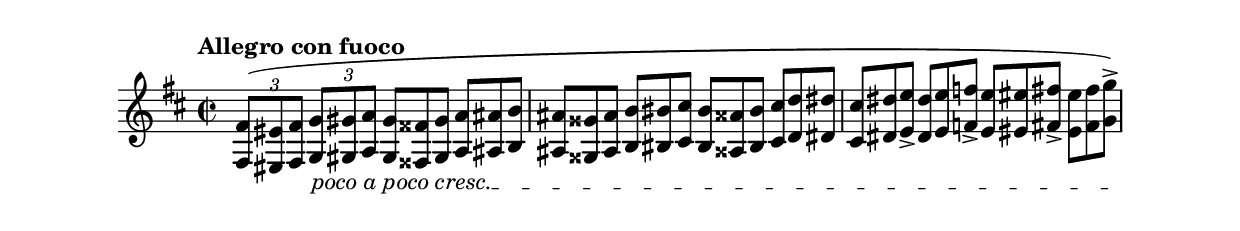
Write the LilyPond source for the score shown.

\version "2.15.30"
\include "indice.ily"
\new Staff  \relative f {
  \time 2/2
  \key b \minor
  \clef treble
  \tempo "Allegro con fuoco"
  \set Timing.baseMoment = #(ly:make-moment 1 4)
  \set Timing.beatStructure = #'(1 1 1 1)
  \times 2/3 { <fis fis'>8 (  <eis eis'> <fis fis'> }
  \textSpannerDown
  \override TextSpanner #'(bound-details left text) = "poco a poco cresc."
  
\times 2/3 { <g g'> \startTextSpan <gis gis'> <a a'> }
  \override TupletBracket #'stencil = ##f
  \override TupletNumber #'stencil = ##f
\times 2/3 { <gis gis'> <fisis fisis'> <gis gis'> }
\times 2/3 { <a a'> <ais ais'> <b b'> }
\times 2/3 { <ais ais'> <gisis gisis'> <ais ais'> }
\times 2/3 { <b b'> <bis bis'> <cis cis'> }
\times 2/3 { <bis bis'> <aisis aisis'> <bis bis'> }
\times 2/3 { <cis cis'> <d d'> <dis dis'> }
\times 2/3 { <cis cis'> <dis dis'> <e e'>-> }
\times 2/3 { <dis dis'> <e e'> <f f'>-> }
\times 2/3 { <e e'> <eis eis'> <fis fis'>-> }
\times 2/3 { <eis eis'> <fis fis'> <g g'>->) \stopTextSpan }


}